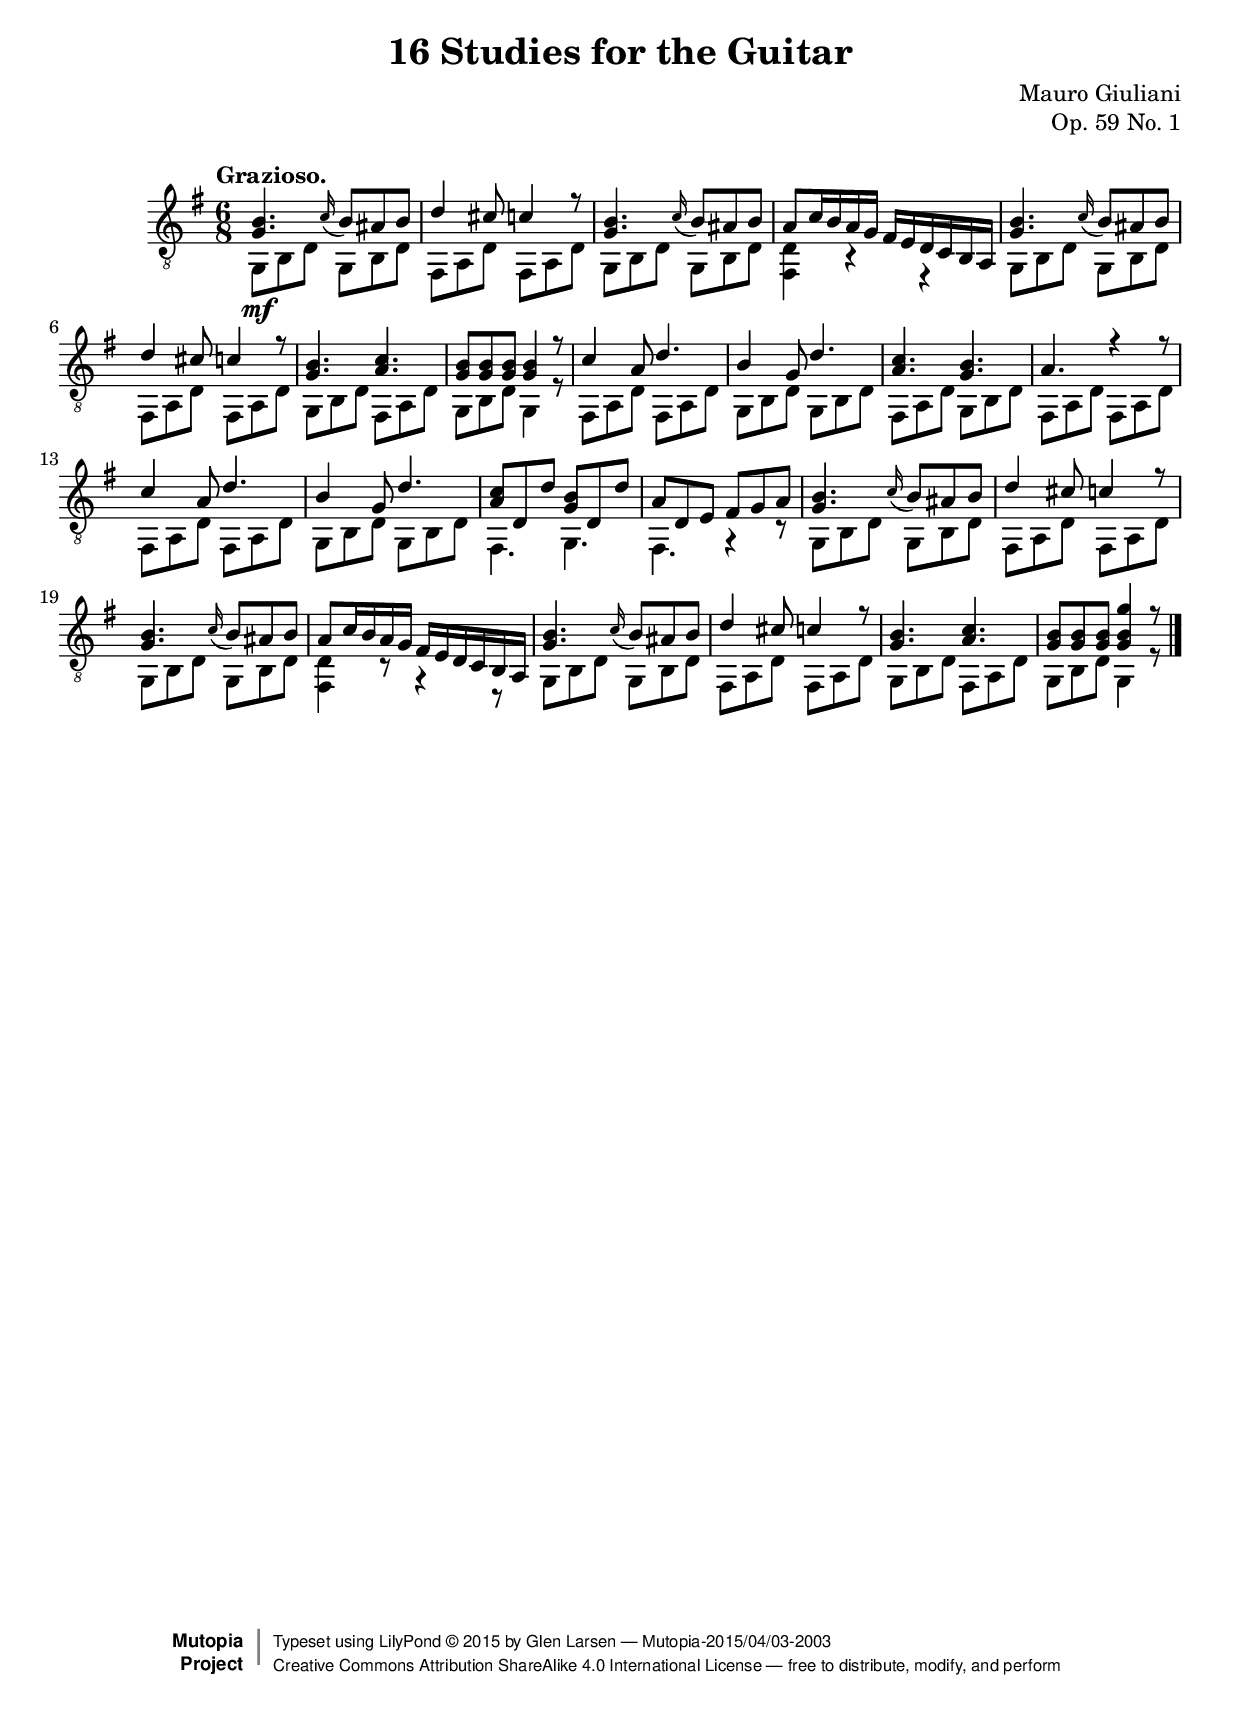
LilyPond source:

\version "2.19.17"

\header {
  title = "16 Studies for the Guitar"
  composer = "Mauro Giuliani"
  opus = "Op. 59 No. 1"
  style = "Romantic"
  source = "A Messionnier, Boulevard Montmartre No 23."
  % Statens musikbibliotek - The Music Library of Sweden
  % Boije 142
  date = "1822"
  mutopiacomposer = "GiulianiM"
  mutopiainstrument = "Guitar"
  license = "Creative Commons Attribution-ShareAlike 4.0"
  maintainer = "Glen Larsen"
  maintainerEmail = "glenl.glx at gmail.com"

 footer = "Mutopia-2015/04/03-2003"
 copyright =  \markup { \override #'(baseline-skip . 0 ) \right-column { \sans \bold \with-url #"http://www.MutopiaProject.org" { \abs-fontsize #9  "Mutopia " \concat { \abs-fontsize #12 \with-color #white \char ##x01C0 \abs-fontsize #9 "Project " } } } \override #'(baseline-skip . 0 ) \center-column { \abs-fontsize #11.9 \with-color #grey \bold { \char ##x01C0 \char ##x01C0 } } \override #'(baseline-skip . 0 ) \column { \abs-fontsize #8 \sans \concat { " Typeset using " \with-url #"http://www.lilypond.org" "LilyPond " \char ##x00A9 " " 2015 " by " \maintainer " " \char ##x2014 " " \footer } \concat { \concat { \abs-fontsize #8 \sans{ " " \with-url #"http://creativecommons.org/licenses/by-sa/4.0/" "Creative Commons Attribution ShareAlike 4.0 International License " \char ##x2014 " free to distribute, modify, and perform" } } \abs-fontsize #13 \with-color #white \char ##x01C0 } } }
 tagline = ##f
}

\paper {
  % add space between composer/opus markup and first staff
  markup-system-spacing #'padding = #3
  % add a little space between composer and opus
  markup-markup-spacing #'padding = #1.2
  top-margin = #8
  bottom-margin = #10
}

mbreak = {} % { \break }
global = {
  \time 6/8 \key g \major
}

upperVoice = \relative c' {
  \voiceOne
  \slurDown

  <g b>4.\mf \appoggiatura c16 b8 ais b |
  d4 cis8 c4 r8 |
  <g b>4. \appoggiatura c16 b8 ais b |
  a8 c16 b a g fis e d c b a |
  <g' b>4. \appoggiatura c16 b8 ais b |
  \mbreak

  d4 cis8 c4 r8 |
  <g b>4. <a c> |
  <g b>8 q q q4 r8 |
  c4 a8 d4. |
  b4 g8 d'4. |
  <a c>4. <g b> |
  a4. r4 r8 |
  \mbreak

  c4 a8 d4. |
  b4 g8 d'4. |
  <a c>8 d, d' <g, b> d d' |
  a8 d, e fis g a |
  <g b>4. \appoggiatura c16 b8 ais b |
  d4 cis8 c4 r8 |
  <g b>4. \appoggiatura c16 b8 ais b |
  \mbreak

  a8 c16 b a g fis e d c b a |
  <g' b>4. \appoggiatura c16 b8 ais b |
  d4 cis8 c4 r8 |
  <g b>4. <a c> |
  <g b>8 q q <g b g'>4 r8 |

  \bar "|."
}

lowerVoice = \relative c {
  \voiceTwo
  g8 b d g, b d |
  fis,8 a d fis, a d |
  g,8 b d g, b d |
  <fis, d'>4 r r |
  g8 b d g, b d |

  fis,8 a d fis, a d |
  g,8 b d fis, a d |
  g,8 b d g,4 r8 |
  fis8 a d fis, a d |
  g,8 b d g, b d |
  fis,8 a d g, b d |
  fis,8 a d fis, a d |

  fis,8 a d fis, a d |
  g,8 b d g, b d |
  fis,4. g |
  fis4. r4 r8 |
  g8 b d g, b d |
  fis,8 a d fis, a d |
  g,8 b d g, b d |

  <fis, d'>4 r8 r4 r8 |
  g8 b d g, b d |
  fis,8 a d fis, a d |
  g,8 b d fis, a d |
  g,8 b d g,4 r8
}



\score {
  <<
    \new Staff = "Guitar" \with {
      midiInstrument = #"acoustic guitar (nylon)"
      %instrumentName = #"No. 1"
    } <<
      \global
      \clef "treble_8"
      \tempo "Grazioso."

      \context Voice = "upperVoice" \upperVoice
      \context Voice = "lowerVoice" \lowerVoice
    >>
%{
    % tabs are not completely developed
    \new TabStaff = "Guitar tabs" \with {
      restrainOpenStrings = ##t
    } <<
      \clef "moderntab"
      \global
      \context TabVoice = "upperVoice" \upperVoice
      \context TabVoice = "lowerVoice" \lowerVoice
    >>
%}
  >>
  \layout {}
  \midi {
    \tempo 4 = 100
  }
}
